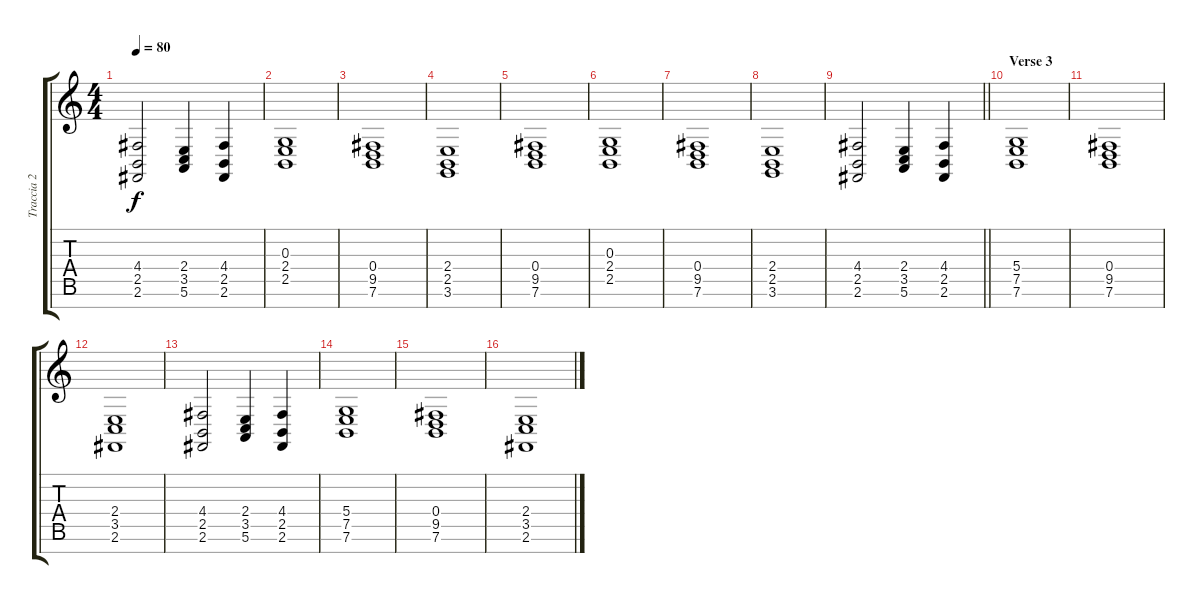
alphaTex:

\track ("Traccia 2" "Traccia 2") {instrument choiraahs}
\staff {score tabs}
\tuning (E4 B3 G3 D3 A2 E2 B1) {hide}
\ts (4 4)
\tempo 80
\clef g2
\ks c
(4.4 2.5 2.6).2{dy f} (2.4 3.5 5.6).4 (4.4 2.5 2.6).4 |
(0.3 2.4 2.5).1 |
(0.4 9.5 7.6).1 |
(2.4 2.5 3.6).1 |
(0.4 9.5 7.6).1 |
(0.3 2.4 2.5).1 |
(0.4 9.5 7.6).1 |
(2.4 2.5 3.6).1 |
\barLineRight lightlight
(4.4 2.5 2.6).2 (2.4 3.5 5.6).4 (4.4 2.5 2.6).4 |
\section ("" "Verse 3")
(5.4 7.5 7.6).1 |
(0.4 9.5 7.6).1 |
(2.4 3.5 2.6).1 |
(4.4 2.5 2.6).2 (2.4 3.5 5.6).4 (4.4 2.5 2.6).4 |
(5.4 7.5 7.6).1 |
(0.4 9.5 7.6).1 |
(2.4 3.5 2.6).1
